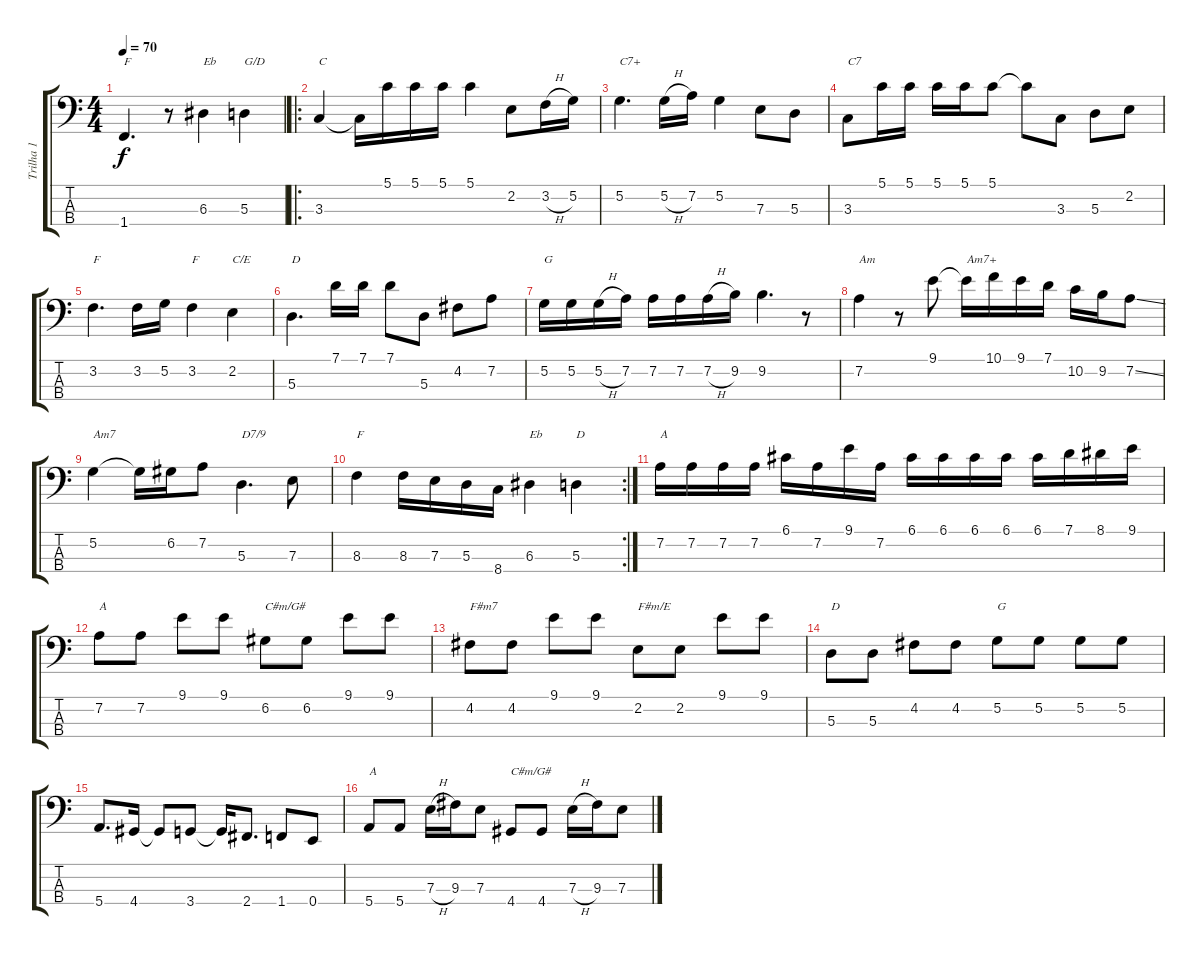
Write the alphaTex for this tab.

\track ("Trilha 1" "Trilha 1") {instrument acousticguitarnylon}
\staff {score tabs}
\tuning (G2 D2 A1 E1) {hide}
\ts (4 4)
\tempo 70
\clef f4
\ks c
1.4.4{d txt "F" dy f instrument acousticguitarnylon} r.8 6.3.4{txt "Eb"} 5.3.4{txt "G/D"} |
\ro
3.3.4{txt "C"} 3.3{t}.16 5.1.16 5.1.16 5.1.16 5.1.4 2.2.8 3.2{h}.16 5.2.16 |
5.2.4{d txt "C7+"} 5.2{h}.16 7.2.16 5.2.4 7.3.8 5.3.8 |
3.3.8{txt "C7"} 5.1.16 5.1.16 5.1.16 5.1.16 5.1.8 5.1{t}.8 3.3.8 5.3.8 2.2.8 |
3.2.4{d txt "F"} 3.2.16 5.2.16 3.2.4{txt "F"} 2.2.4{txt "C/E"} |
5.3.4{d txt "D"} 7.1.16 7.1.16 7.1.8 5.3.8 4.2.8 7.2.8 |
5.2.16{txt "G"} 5.2.16 5.2{h}.16 7.2.16 7.2.16 7.2.16 7.2{h}.16 9.2.16 9.2.4{d} r.8 |
7.2.4{txt "Am"} r.8 9.1.8 9.1{t}.16{txt "Am7+"} 10.1.16 9.1.16 7.1.16 10.2.16 9.2.16 7.2{ss}.8 |
5.2.4{txt "Am7"} 5.2{t}.16 6.2.16 7.2.8 5.3.4{d txt "D7/9"} 7.3.8 |
\rc 2
8.3.4{txt "F"} 8.3.16 7.3.16 5.3.16 8.4.16 6.3.4{txt "Eb"} 5.3.4{txt "D"} |
7.2.16{txt "A"} 7.2.16 7.2.16 7.2.16 6.1.16 7.2.16 9.1.16 7.2.16 6.1.16 6.1.16 6.1.16 6.1.16 6.1.16 7.1.16 8.1.16 9.1.16 |
7.2.8{txt "A"} 7.2.8 9.1.8 9.1.8 6.2.8{txt "C#m/G#"} 6.2.8 9.1.8 9.1.8 |
4.2.8{txt "F#m7"} 4.2.8 9.1.8 9.1.8 2.2.8{txt "F#m/E"} 2.2.8 9.1.8 9.1.8 |
5.3.8{txt "D"} 5.3.8 4.2.8 4.2.8 5.2.8{txt "G"} 5.2.8 5.2.8 5.2.8 |
5.4.8{d} 4.4.16 4.4{t}.8 3.4.8 3.4{t}.16 2.4.8{d} 1.4.8 0.4.8 |
5.4.8{txt "A"} 5.4.8 7.3{h}.16 9.3.16 7.3.8 4.4.8{txt "C#m/G#"} 4.4.8 7.3{h}.16 9.3.16 7.3.8
